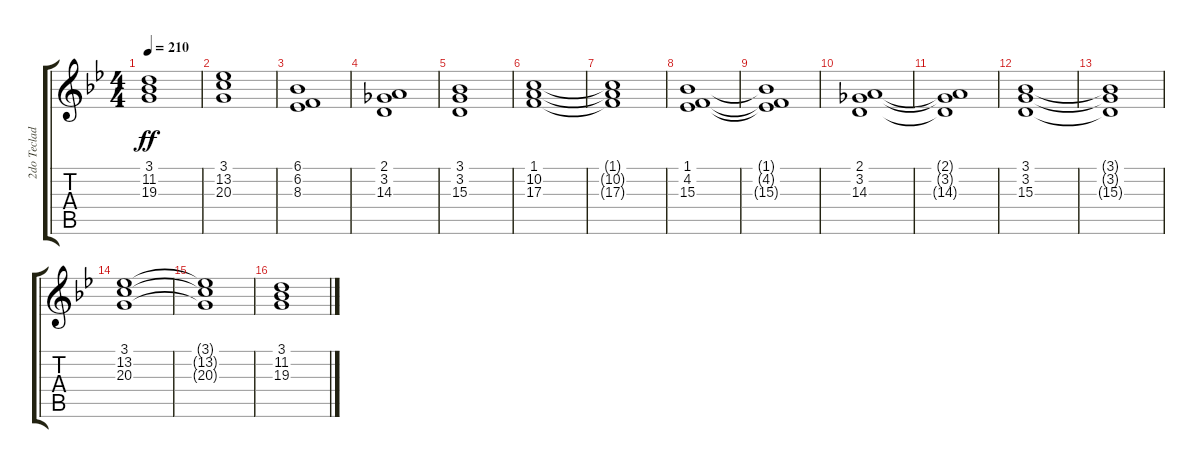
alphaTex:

\track ("2do Teclado" "2do Teclad") {instrument stringensemble1}
\staff {score tabs}
\tuning (E4 B3 G3 D3 A2 E2) {hide}
\ts (4 4)
\tempo 210
\clef g2
\ks gminor
(3.1 11.2 19.3).1{dy ff} |
(3.1 13.2 20.3).1 |
(6.1 6.2 8.3).1 |
(2.1 3.2 14.3).1 |
(3.1 3.2 15.3).1 |
(1.1 10.2 17.3).1 |
(1.1{t} 10.2{t} 17.3{t}).1 |
(1.1 4.2 15.3).1 |
(1.1{t} 4.2{t} 15.3{t}).1 |
(2.1 3.2 14.3).1 |
(2.1{t} 3.2{t} 14.3{t}).1 |
(3.1 3.2 15.3).1 |
(3.1{t} 3.2{t} 15.3{t}).1 |
(3.1 13.2 20.3).1 |
(3.1{t} 13.2{t} 20.3{t}).1 |
(3.1 11.2 19.3).1
